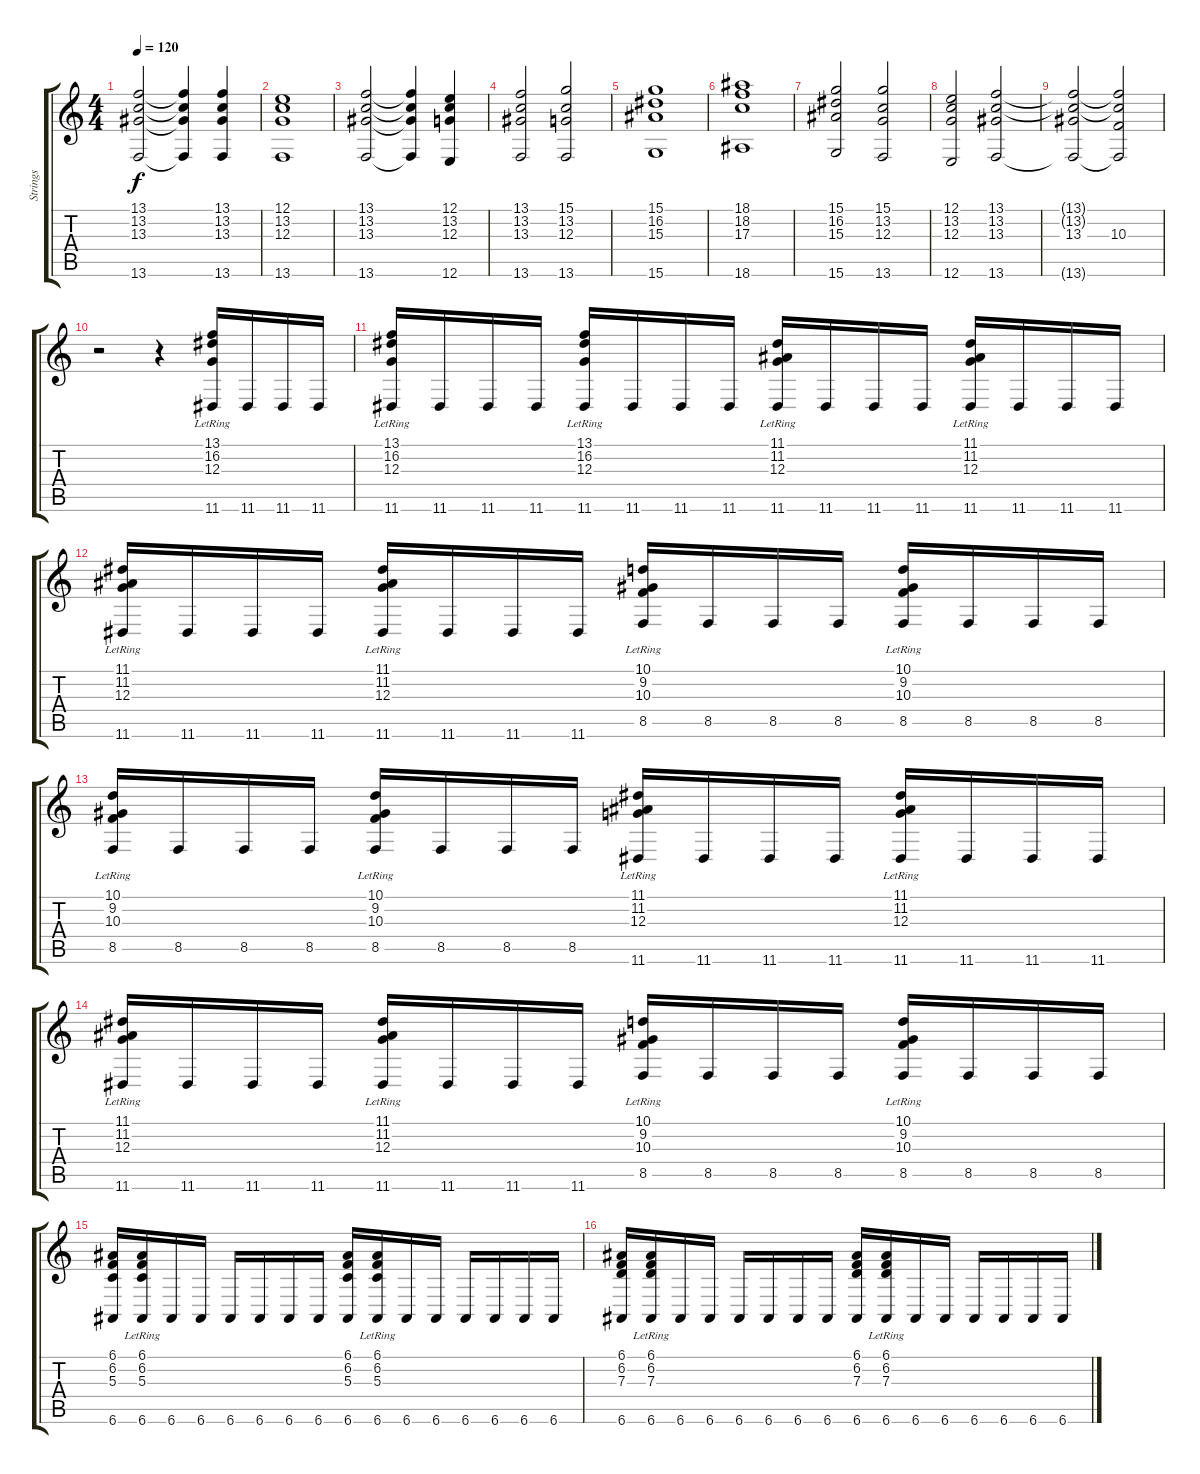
\track ("Strings" "Strings") {instrument stringensemble1}
\staff {score tabs}
\tuning (E4 B3 G3 D3 A2 E2) {hide}
\ts (4 4)
\tempo 120
\clef g2
\ks c
(13.1 13.2 13.3 13.6).2{dy f} (13.1{t} 13.2{t} 13.3{t} 13.6{t}).4 (13.1 13.2 13.3 13.6).4 |
(12.1 13.2 12.3 13.6).1 |
(13.1 13.2 13.3 13.6).2 (13.1{t} 13.2{t} 13.3{t} 13.6{t}).4 (12.1 13.2 12.3 12.6).4 |
(13.1 13.2 13.3 13.6).2 (15.1 13.2 12.3 13.6).2 |
(15.1 16.2 15.3 15.6).1 |
(18.1 18.2 17.3 18.6).1 |
(15.1 16.2 15.3 15.6).2 (15.1 13.2 12.3 13.6).2 |
(12.1 13.2 12.3 12.6).2 (13.1 13.2 13.3 13.6).2 |
(13.1{t} 13.2{t} 13.3 13.6{t}).2 (13.1{t} 13.2{t} 10.3 13.6{t}).2 |
r.2 r.4 (13.1{lr} 16.2{lr} 12.3{lr} 11.6).16 11.6.16 11.6.16 11.6.16 |
(13.1{lr} 16.2{lr} 12.3{lr} 11.6).16 11.6.16 11.6.16 11.6.16 (13.1{lr} 16.2{lr} 12.3{lr} 11.6).16 11.6.16 11.6.16 11.6.16 (11.1{lr} 11.2{lr} 12.3{lr} 11.6).16 11.6.16 11.6.16 11.6.16 (11.1{lr} 11.2{lr} 12.3{lr} 11.6).16 11.6.16 11.6.16 11.6.16 |
(11.1{lr} 11.2{lr} 12.3{lr} 11.6).16 11.6.16 11.6.16 11.6.16 (11.1{lr} 11.2{lr} 12.3{lr} 11.6).16 11.6.16 11.6.16 11.6.16 (10.1{lr} 9.2{lr} 10.3{lr} 8.5).16 8.5.16 8.5.16 8.5.16 (10.1{lr} 9.2{lr} 10.3{lr} 8.5).16 8.5.16 8.5.16 8.5.16 |
(10.1{lr} 9.2{lr} 10.3{lr} 8.5).16 8.5.16 8.5.16 8.5.16 (10.1{lr} 9.2{lr} 10.3{lr} 8.5).16 8.5.16 8.5.16 8.5.16 (11.1{lr} 11.2{lr} 12.3{lr} 11.6).16 11.6.16 11.6.16 11.6.16 (11.1{lr} 11.2{lr} 12.3{lr} 11.6).16 11.6.16 11.6.16 11.6.16 |
(11.1{lr} 11.2{lr} 12.3{lr} 11.6).16 11.6.16 11.6.16 11.6.16 (11.1{lr} 11.2{lr} 12.3{lr} 11.6).16 11.6.16 11.6.16 11.6.16 (10.1{lr} 9.2{lr} 10.3{lr} 8.5).16 8.5.16 8.5.16 8.5.16 (10.1{lr} 9.2{lr} 10.3{lr} 8.5).16 8.5.16 8.5.16 8.5.16 |
(6.1 6.2 5.3 6.6).16 (6.1{lr} 6.2{lr} 5.3{lr} 6.6).16 6.6.16 6.6.16 6.6.16 6.6.16 6.6.16 6.6.16 (6.1 6.2 5.3 6.6).16 (6.1{lr} 6.2{lr} 5.3{lr} 6.6).16 6.6.16 6.6.16 6.6.16 6.6.16 6.6.16 6.6.16 |
(6.1 6.2 7.3 6.6).16 (6.1{lr} 6.2{lr} 7.3{lr} 6.6).16 6.6.16 6.6.16 6.6.16 6.6.16 6.6.16 6.6.16 (6.1 6.2 7.3 6.6).16 (6.1{lr} 6.2{lr} 7.3{lr} 6.6).16 6.6.16 6.6.16 6.6.16 6.6.16 6.6.16 6.6.16
